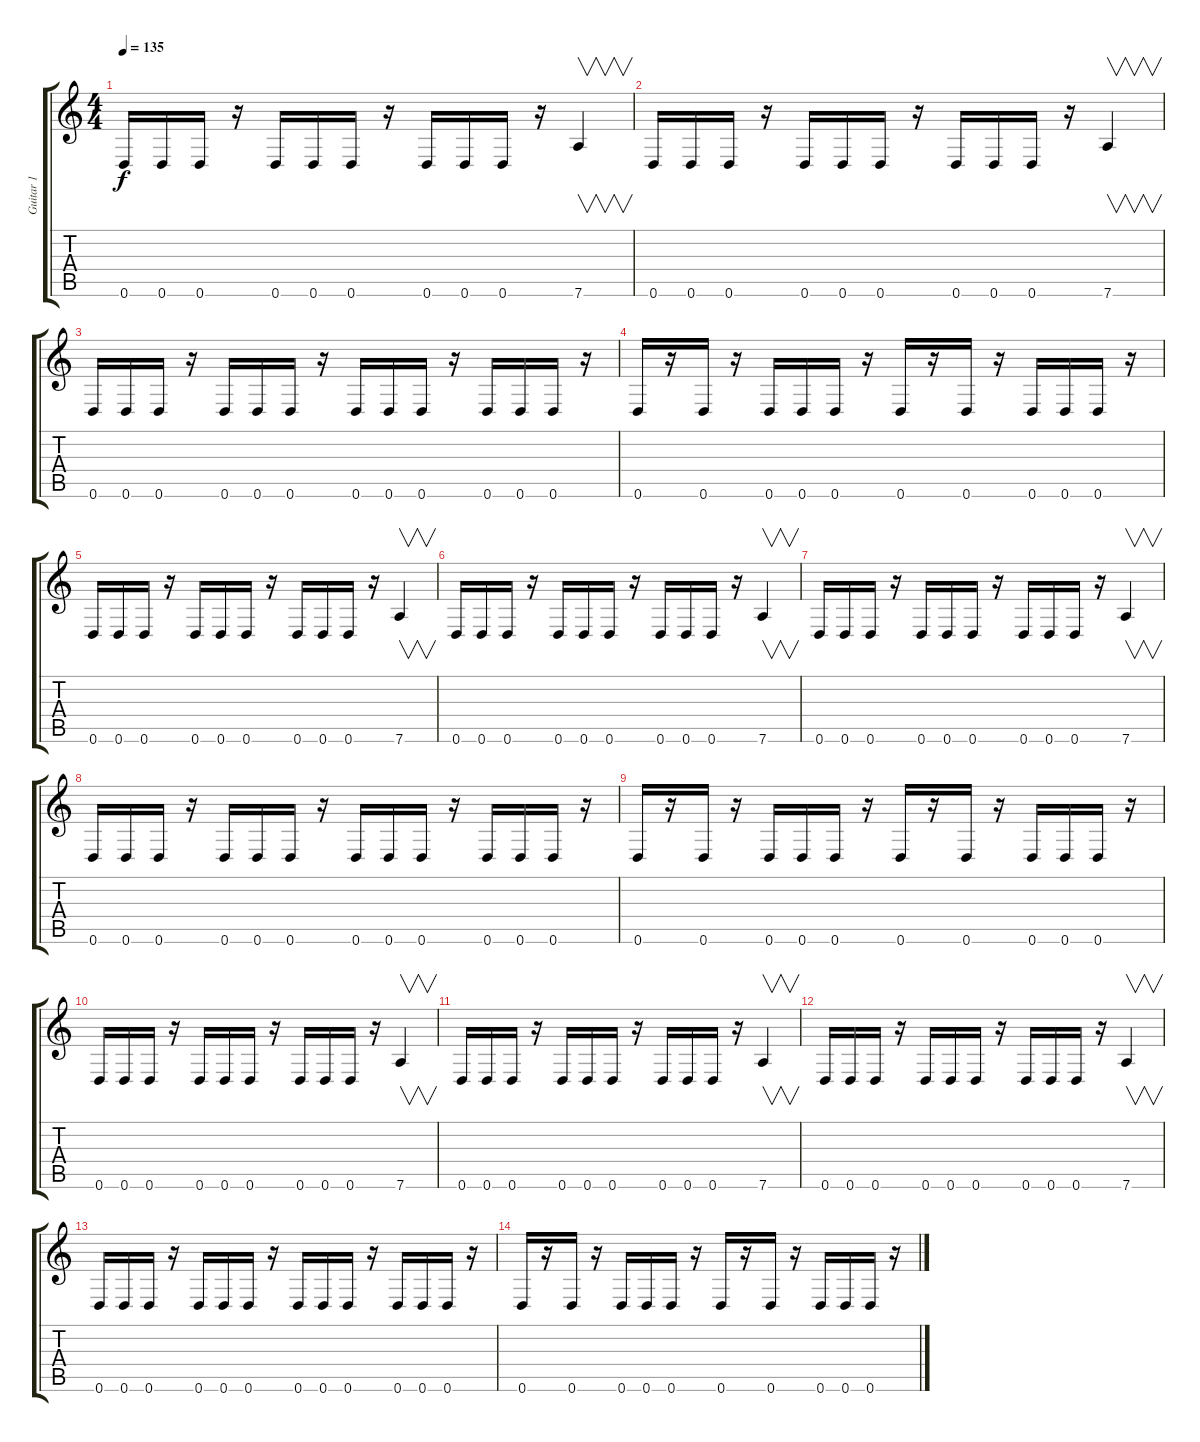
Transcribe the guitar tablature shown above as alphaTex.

\track ("Guitar 1" "Guitar 1") {instrument distortionguitar}
\staff {score tabs}
\tuning (E4 B3 G3 D3 A2 D2) {hide}
\ts (4 4)
\tempo 135
\clef g2
\ks c
0.6.16{dy f} 0.6.16 0.6.16 r.16 0.6.16 0.6.16 0.6.16 r.16 0.6.16 0.6.16 0.6.16 r.16 7.6.4{v} |
0.6.16 0.6.16 0.6.16 r.16 0.6.16 0.6.16 0.6.16 r.16 0.6.16 0.6.16 0.6.16 r.16 7.6.4{v} |
0.6.16 0.6.16 0.6.16 r.16 0.6.16 0.6.16 0.6.16 r.16 0.6.16 0.6.16 0.6.16 r.16 0.6.16 0.6.16 0.6.16 r.16 |
0.6.16 r.16 0.6.16 r.16 0.6.16 0.6.16 0.6.16 r.16 0.6.16 r.16 0.6.16 r.16 0.6.16 0.6.16 0.6.16 r.16 |
0.6.16 0.6.16 0.6.16 r.16 0.6.16 0.6.16 0.6.16 r.16 0.6.16 0.6.16 0.6.16 r.16 7.6.4{v} |
0.6.16 0.6.16 0.6.16 r.16 0.6.16 0.6.16 0.6.16 r.16 0.6.16 0.6.16 0.6.16 r.16 7.6.4{v} |
0.6.16 0.6.16 0.6.16 r.16 0.6.16 0.6.16 0.6.16 r.16 0.6.16 0.6.16 0.6.16 r.16 7.6.4{v} |
0.6.16 0.6.16 0.6.16 r.16 0.6.16 0.6.16 0.6.16 r.16 0.6.16 0.6.16 0.6.16 r.16 0.6.16 0.6.16 0.6.16 r.16 |
0.6.16 r.16 0.6.16 r.16 0.6.16 0.6.16 0.6.16 r.16 0.6.16 r.16 0.6.16 r.16 0.6.16 0.6.16 0.6.16 r.16 |
0.6.16 0.6.16 0.6.16 r.16 0.6.16 0.6.16 0.6.16 r.16 0.6.16 0.6.16 0.6.16 r.16 7.6.4{v} |
0.6.16 0.6.16 0.6.16 r.16 0.6.16 0.6.16 0.6.16 r.16 0.6.16 0.6.16 0.6.16 r.16 7.6.4{v} |
0.6.16 0.6.16 0.6.16 r.16 0.6.16 0.6.16 0.6.16 r.16 0.6.16 0.6.16 0.6.16 r.16 7.6.4{v} |
0.6.16 0.6.16 0.6.16 r.16 0.6.16 0.6.16 0.6.16 r.16 0.6.16 0.6.16 0.6.16 r.16 0.6.16 0.6.16 0.6.16 r.16 |
0.6.16 r.16 0.6.16 r.16 0.6.16 0.6.16 0.6.16 r.16 0.6.16 r.16 0.6.16 r.16{txt " "} 0.6.16 0.6.16 0.6.16 r.16
